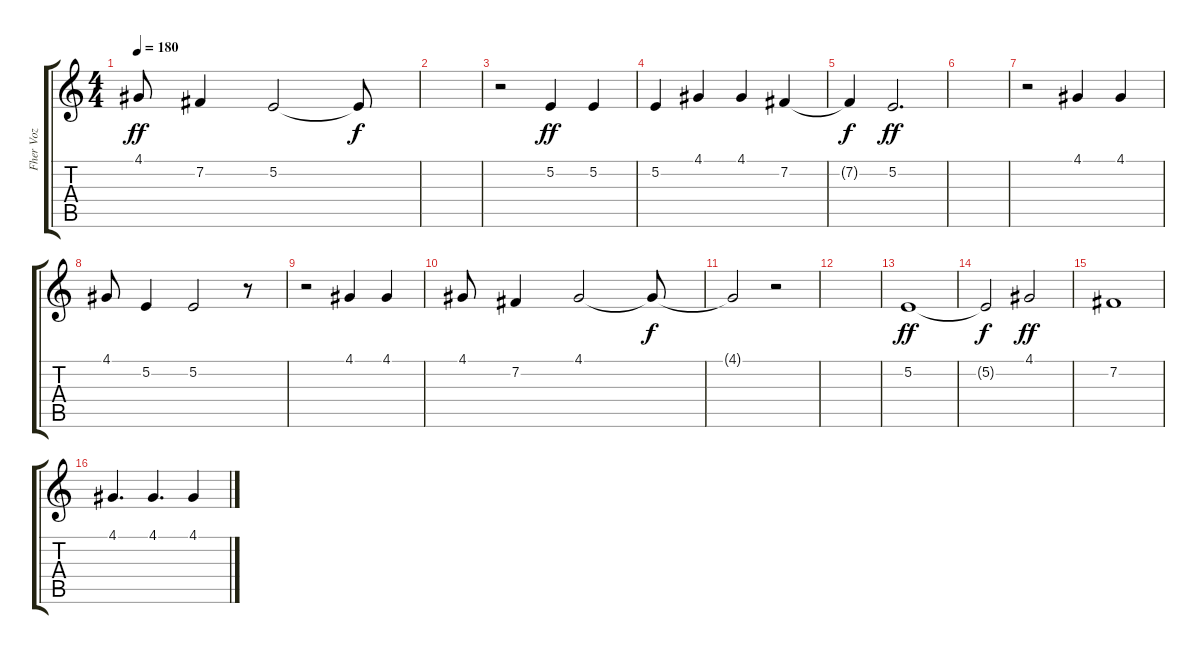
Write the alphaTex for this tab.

\track ("Fher Voz" "Fher Voz") {instrument flute}
\staff {score tabs}
\tuning (E4 B3 G3 D3 A2 E2) {hide}
\ts (4 4)
\tempo 180
\clef g2
\ks c
4.1.8{dy ff} 7.2.4 5.2.2 5.2{t}.8{dy f} |
|
r.2 5.2.4{dy ff} 5.2.4 |
5.2.4 4.1.4 4.1.4 7.2.4 |
7.2{t}.4{dy f} 5.2.2{d dy ff} |
|
r.2 4.1.4 4.1.4 |
4.1.8 5.2.4 5.2.2 r.8 |
r.2 4.1.4 4.1.4 |
4.1.8 7.2.4 4.1.2 4.1{t}.8{dy f} |
4.1{t}.2 r.2 |
|
5.2.1{dy ff} |
5.2{t}.2{dy f} 4.1.2{dy ff} |
7.2.1 |
4.1.4{d} 4.1.4{d} 4.1.4
